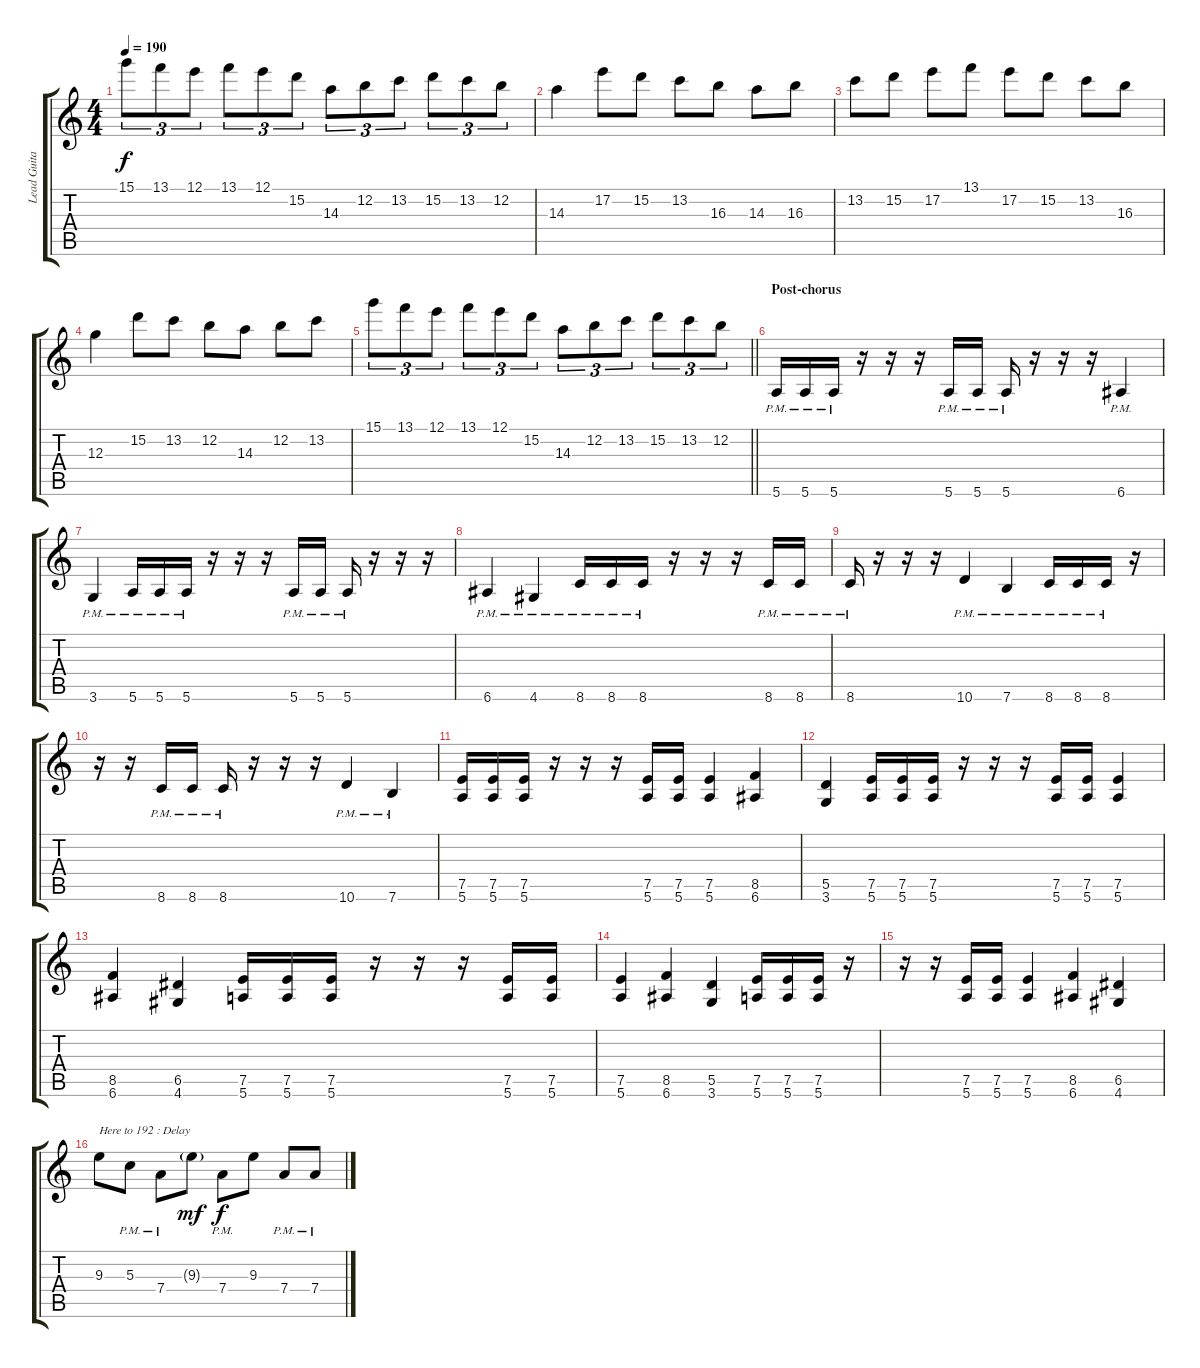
\track ("Lead Guitar" "Lead Guita") {instrument distortionguitar}
\staff {score tabs}
\tuning (E4 B3 G3 D3 A2 E2) {hide}
\ts (4 4)
\tempo 190
\clef g2
\ks c
15.1.8{tu (3 2) dy f} 13.1.8{tu (3 2)} 12.1.8{tu (3 2)} 13.1.8{tu (3 2)} 12.1.8{tu (3 2)} 15.2.8{tu (3 2)} 14.3.8{tu (3 2)} 12.2.8{tu (3 2)} 13.2.8{tu (3 2)} 15.2.8{tu (3 2)} 13.2.8{tu (3 2)} 12.2.8{tu (3 2)} |
14.3.4 17.2.8 15.2.8 13.2.8 16.3.8 14.3.8 16.3.8 |
13.2.8 15.2.8 17.2.8 13.1.8 17.2.8 15.2.8 13.2.8 16.3.8 |
12.3.4 15.2.8 13.2.8 12.2.8 14.3.8 12.2.8 13.2.8 |
\barLineRight lightlight
15.1.8{tu (3 2)} 13.1.8{tu (3 2)} 12.1.8{tu (3 2)} 13.1.8{tu (3 2)} 12.1.8{tu (3 2)} 15.2.8{tu (3 2)} 14.3.8{tu (3 2)} 12.2.8{tu (3 2)} 13.2.8{tu (3 2)} 15.2.8{tu (3 2)} 13.2.8{tu (3 2)} 12.2.8{tu (3 2)} |
\section ("" "Post-chorus")
5.6{pm}.16 5.6{pm}.16 5.6{pm}.16 r.16 r.16 r.16 5.6{pm}.16 5.6{pm}.16 5.6{pm}.16 r.16 r.16 r.16 6.6{pm}.4 |
3.6{pm}.4 5.6{pm}.16 5.6{pm}.16 5.6{pm}.16 r.16 r.16 r.16 5.6{pm}.16 5.6{pm}.16 5.6{pm}.16 r.16 r.16 r.16 |
6.6{pm}.4 4.6{pm}.4 8.6{pm}.16 8.6{pm}.16 8.6{pm}.16 r.16 r.16 r.16 8.6{pm}.16 8.6{pm}.16 |
8.6{pm}.16 r.16 r.16 r.16 10.6{pm}.4 7.6{pm}.4 8.6{pm}.16 8.6{pm}.16 8.6{pm}.16 r.16 |
r.16 r.16 8.6{pm}.16 8.6{pm}.16 8.6{pm}.16 r.16 r.16 r.16 10.6{pm}.4 7.6{pm}.4 |
(7.5 5.6).16 (7.5 5.6).16 (7.5 5.6).16 r.16 r.16 r.16 (7.5 5.6).16 (7.5 5.6).16 (7.5 5.6).4 (8.5 6.6).4 |
(5.5 3.6).4 (7.5 5.6).16 (7.5 5.6).16 (7.5 5.6).16 r.16 r.16 r.16 (7.5 5.6).16 (7.5 5.6).16 (7.5 5.6).4 |
(8.5 6.6).4 (6.5 4.6).4 (7.5 5.6).16 (7.5 5.6).16 (7.5 5.6).16 r.16 r.16 r.16 (7.5 5.6).16 (7.5 5.6).16 |
(7.5 5.6).4 (8.5 6.6).4 (5.5 3.6).4 (7.5 5.6).16 (7.5 5.6).16 (7.5 5.6).16 r.16 |
r.16 r.16 (7.5 5.6).16 (7.5 5.6).16 (7.5 5.6).4 (8.5 6.6).4 (6.5 4.6).4 |
9.3.8{txt "Here to 192 : Delay"} 5.3{pm}.8 7.4{pm}.8 9.3{g}.8{dy mf} 7.4{pm}.8{dy f} 9.3.8 7.4{pm}.8 7.4{pm}.8
